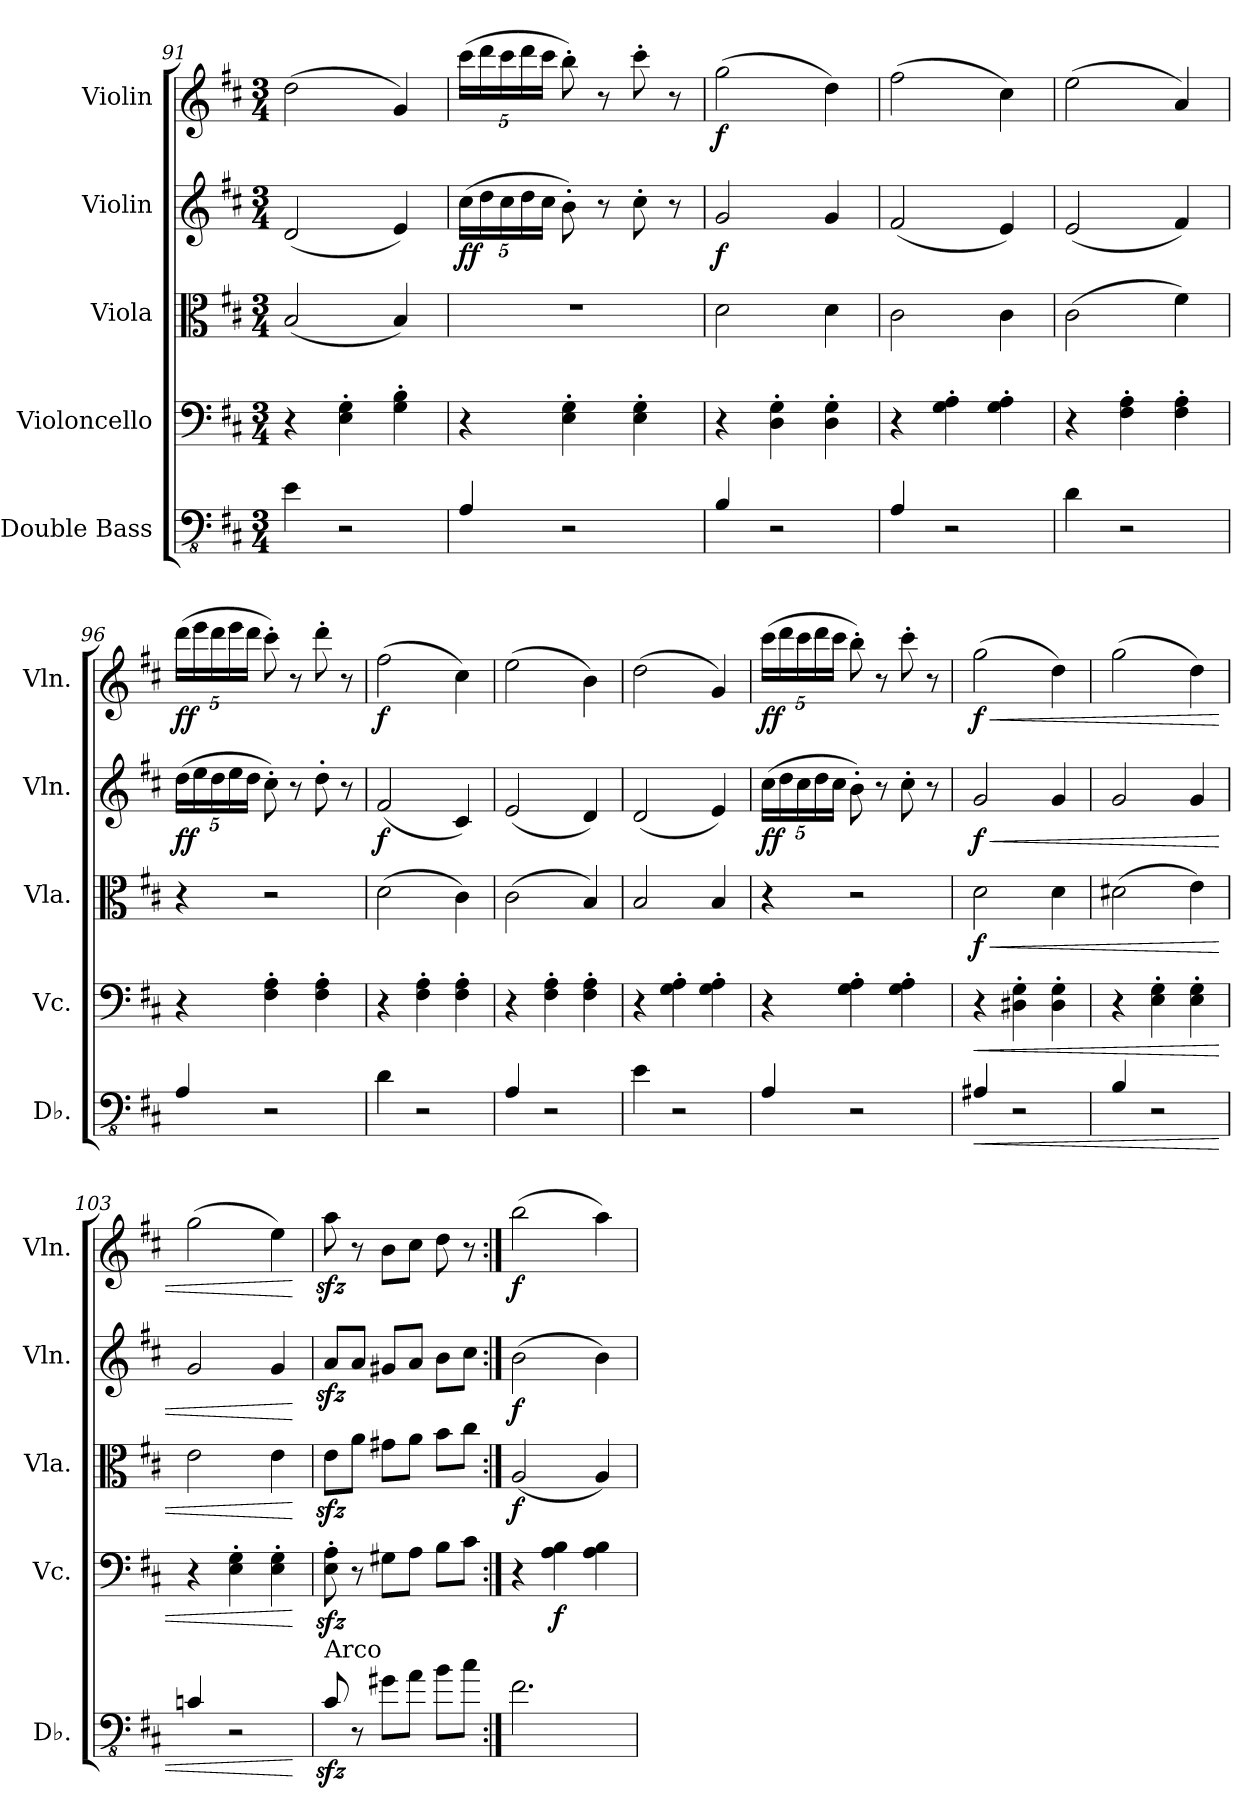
**kern	**dynam	**kern	**dynam	**kern	**dynam	**kern	**dynam	**kern	**dynam
*part5	*part5	*part4	*part4	*part3	*part3	*part2	*part2	*part1	*part1
*staff5	*staff5	*staff4	*staff4	*staff3	*staff3	*staff2	*staff2	*staff1	*staff1
*I"Double Bass	*	*I"Violoncello	*	*I"Viola	*	*I"Violin	*	*I"Violin	*
*I'Db.	*	*I'Vc.	*	*I'Vla.	*	*I'Vln.	*	*I'Vln.	*
*clefFv4	*	*clefF4	*	*clefC3	*	*clefG2	*	*clefG2	*
*ITrd7c12	*	*	*	*	*	*	*	*	*
*k[f#c#]	*	*k[f#c#]	*	*k[f#c#]	*	*k[f#c#]	*	*k[f#c#]	*
*M3/4	*	*M3/4	*	*M3/4	*	*M3/4	*	*M3/4	*
=91	=91	=91	=91	=91	=91	=91	=91	=91	=91
4EE\	.	4r	.	(2B/	.	(2d/	.	(2dd\	.
2r	.	4E\' 4G\'	.	.	.	.	.	.	.
.	.	4G\' 4B\'	.	4B/)	.	4e/)	.	4g/)	.
=92	=92	=92	=92	=92	=92	=92	=92	=92	=92
*	*	*	*	*	*	*Xbrackettup	*	*Xbrackettup	*
!	!	!	!	!	!	!	!LO:DY:b	!	!LO:DY:b
4AAA/	.	4r	.	2.r	.	(20cc#\LL	ff	(20ccc#\LL	other-dynamics
.	.	.	.	.	.	20dd\	.	20ddd\	.
.	.	.	.	.	.	20cc#\	.	20ccc#\	.
.	.	.	.	.	.	20dd\	.	20ddd\	.
.	.	.	.	.	.	20cc#\JJ	.	20ccc#\JJ	.
2r	.	4E\' 4G\'	.	.	.	8b'\)	.	8bb'\)	.
.	.	.	.	.	.	8r	.	8r	.
.	.	4E\' 4G\'	.	.	.	8cc#'\	.	8ccc#'\	.
.	.	.	.	.	.	8r	.	8r	.
!!LO:PB:g=z
=93	=93	=93	=93	=93	=93	=93	=93	=93	=93
!	!	!	!	!	!	!	!LO:DY:b	!	!LO:DY:b
4BBB/	.	4r	.	2d\	.	2g/	f	(2gg\	f
2r	.	4D\' 4G\'	.	.	.	.	.	.	.
.	.	4D\' 4G\'	.	4d\	.	4g/	.	4dd\)	.
=94	=94	=94	=94	=94	=94	=94	=94	=94	=94
4AAA/	.	4r	.	2c#\	.	(2f#/	.	(2ff#\	.
2r	.	4G\' 4A\'	.	.	.	.	.	.	.
.	.	4G\' 4A\'	.	4c#\	.	4e/)	.	4cc#\)	.
=95	=95	=95	=95	=95	=95	=95	=95	=95	=95
4DD\	.	4r	.	(2c#\	.	(2e/	.	(2ee\	.
2r	.	4F#\' 4A\'	.	.	.	.	.	.	.
.	.	4F#\' 4A\'	.	4f#\)	.	4f#/)	.	4a/)	.
=96	=96	=96	=96	=96	=96	=96	=96	=96	=96
!	!	!	!	!	!	!	!LO:DY:b	!	!LO:DY:b
4AAA/	.	4r	.	4r	.	(20dd\LL	ff	(20ddd\LL	ff
.	.	.	.	.	.	20ee\	.	20eee\	.
.	.	.	.	.	.	20dd\	.	20ddd\	.
.	.	.	.	.	.	20ee\	.	20eee\	.
.	.	.	.	.	.	20dd\JJ	.	20ddd\JJ	.
2r	.	4F#\' 4A\'	.	2r	.	8cc#'\)	.	8ccc#'\)	.
.	.	.	.	.	.	8r	.	8r	.
.	.	4F#\' 4A\'	.	.	.	8dd'\	.	8ddd'\	.
.	.	.	.	.	.	8r	.	8r	.
=97	=97	=97	=97	=97	=97	=97	=97	=97	=97
!	!	!	!	!	!	!	!LO:DY:b	!	!LO:DY:b
4DD\	.	4r	.	(2d\	.	(2f#/	f	(2ff#\	f
2r	.	4F#\' 4A\'	.	.	.	.	.	.	.
.	.	4F#\' 4A\'	.	4c#\)	.	4c#/)	.	4cc#\)	.
=98	=98	=98	=98	=98	=98	=98	=98	=98	=98
4AAA/	.	4r	.	(2c#\	.	(2e/	.	(2ee\	.
2r	.	4F#\' 4A\'	.	.	.	.	.	.	.
.	.	4F#\' 4A\'	.	4B/)	.	4d/)	.	4b\)	.
=99	=99	=99	=99	=99	=99	=99	=99	=99	=99
4EE\	.	4r	.	2B/	.	(2d/	.	(2dd\	.
2r	.	4G\' 4A\'	.	.	.	.	.	.	.
.	.	4G\' 4A\'	.	4B/	.	4e/)	.	4g/)	.
!!LO:LB:g=z
=100	=100	=100	=100	=100	=100	=100	=100	=100	=100
!	!	!	!	!	!	!	!LO:DY:b	!	!LO:DY:b
4AAA/	.	4r	.	4r	.	(20cc#\LL	ff	(20ccc#\LL	ff
.	.	.	.	.	.	20dd\	.	20ddd\	.
.	.	.	.	.	.	20cc#\	.	20ccc#\	.
.	.	.	.	.	.	20dd\	.	20ddd\	.
.	.	.	.	.	.	20cc#\JJ	.	20ccc#\JJ	.
2r	.	4G\' 4A\'	.	2r	.	8b'\)	.	8bb'\)	.
.	.	.	.	.	.	8r	.	8r	.
.	.	4G\' 4A\'	.	.	.	8cc#'\	.	8ccc#'\	.
.	.	.	.	.	.	8r	.	8r	.
=101	=101	=101	=101	=101	=101	=101	=101	=101	=101
!	!LO:HP:b	!	!LO:HP:b	!	!LO:HP:b	!	!LO:HP:b	!	!LO:HP:b
!	!	!	!	!	!LO:DY:n=1:b	!	!LO:DY:n=1:b	!	!LO:DY:n=1:b
4AAA#X/	<	4r	<	2d\	< f	2g/	< f	(2gg\	< f
2r	.	4D#X\' 4G\'	.	.	.	.	.	.	.
.	.	4D#\' 4G\'	.	4d\	.	4g/	.	4dd\)	.
=102	=102	=102	=102	=102	=102	=102	=102	=102	=102
4BBB/	.	4r	.	(2d#X\	.	2g/	.	(2gg\	.
2r	.	4E\' 4G\'	.	.	.	.	.	.	.
.	.	4E\' 4G\'	.	4e\)	.	4g/	.	4dd\)	.
=103	=103	=103	=103	=103	=103	=103	=103	=103	=103
4CCn/	.	4r	.	2e\	.	2g/	.	(2gg\	.
2r	.	4E\' 4G\'	.	.	.	.	.	.	.
.	.	4E\' 4G\'	.	4e\	.	4g/	.	4ee\)	.
.	[	.	[	.	[	.	[	.	[
=104	=104	=104	=104	=104	=104	=104	=104	=104	=104
!LO:TX:a:t=Arco	!	!	!	!	!	!	!	!	!
8CC#zz</	.	8E\zz<' 8A\zz<'	.	8ezz<\L	.	8azz</L	.	8aazz<\	.
8r	.	8r	.	8a\J	.	8a/J	.	8r	.
8GG#X\L	.	8G#X\L	.	8g#X\L	.	8g#X/L	.	8b\L	.
8AA\J	.	8A\J	.	8a\J	.	8a/J	.	8cc#\J	.
8BB\L	.	8B\L	.	8b\L	.	8b\L	.	8dd\	.
8C#\J	.	8c#\J	.	8cc#\J	.	8cc#\J	.	8r	.
=105:|!	=105:|!	=105:|!	=105:|!	=105:|!	=105:|!	=105:|!	=105:|!	=105:|!	=105:|!
!	!	!	!	!	!LO:DY:b	!	!LO:DY:b	!	!LO:DY:b
2.FF#\	.	4r	.	(2A/	f	(2b\	f	(2bb\	f
!	!	!	!LO:DY:b	!	!	!	!	!	!
.	.	4A\ 4B\	f	.	.	.	.	.	.
.	.	4A\ 4B\	.	4A/)	.	4b\)	.	4aa\)	.
=	=	=	=	=	=	=	=	=	=
*-	*-	*-	*-	*-	*-	*-	*-	*-	*-
